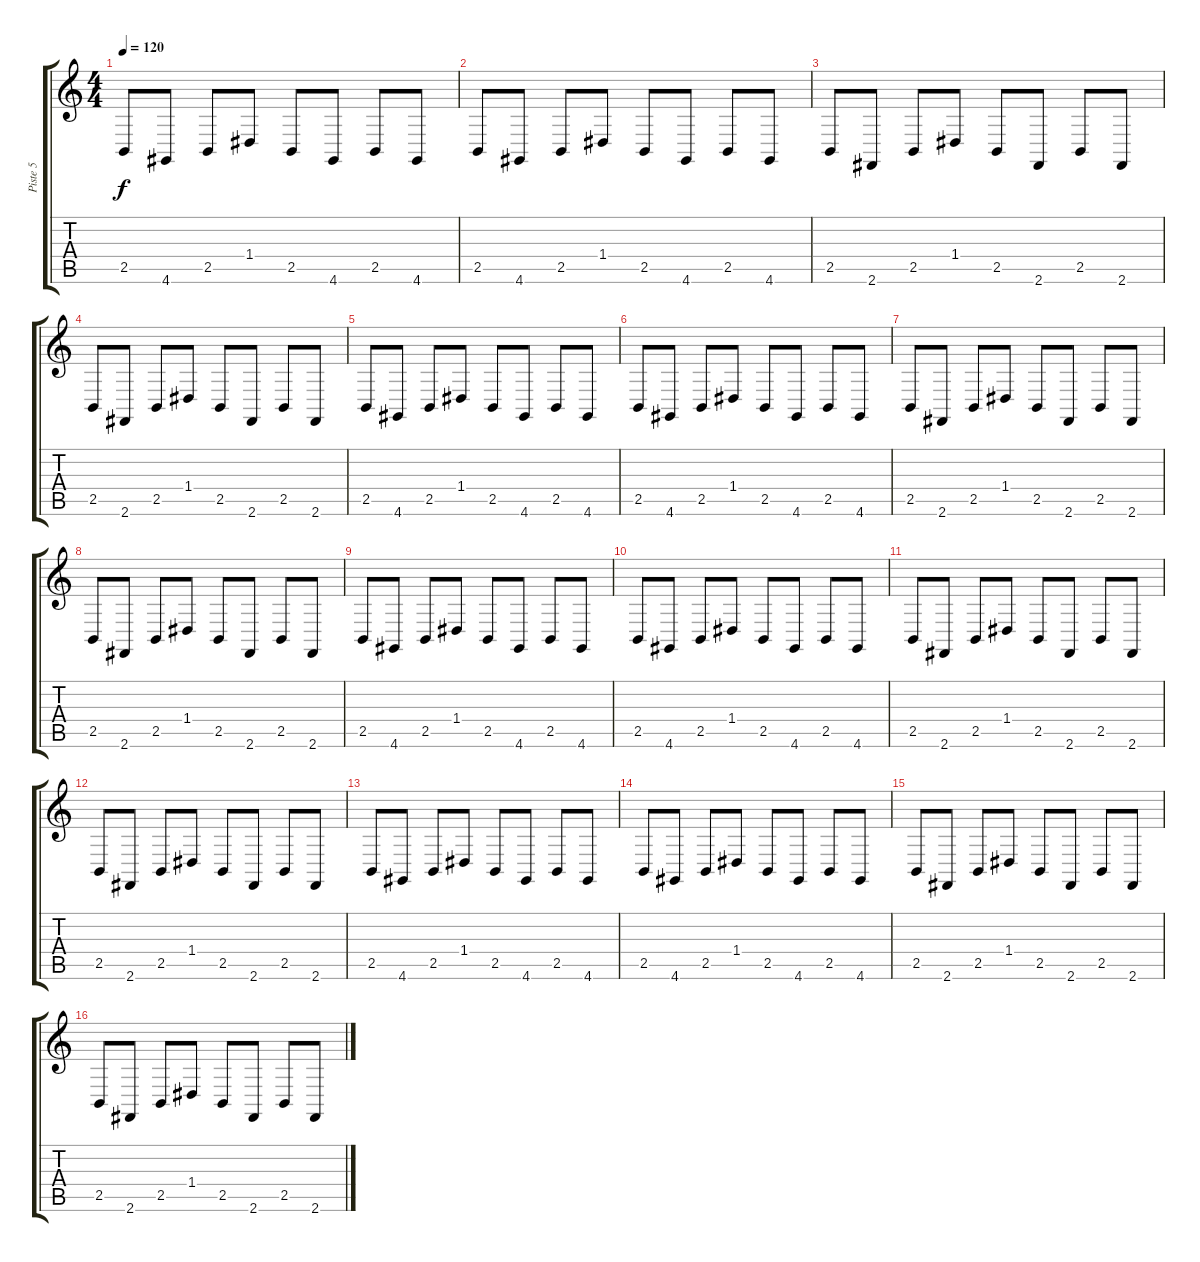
\track ("Piste 5" "Piste 5") {instrument fx1rain}
\staff {score tabs}
\tuning (E4 B3 G3 D3 A2 E2) {hide}
\ts (4 4)
\tempo 120
\clef g2
\ks c
2.5.8{dy f} 4.6.8 2.5.8 1.4.8 2.5.8 4.6.8 2.5.8 4.6.8 |
2.5.8 4.6.8 2.5.8 1.4.8 2.5.8 4.6.8 2.5.8 4.6.8 |
2.5.8 2.6.8 2.5.8 1.4.8 2.5.8 2.6.8 2.5.8 2.6.8 |
2.5.8 2.6.8 2.5.8 1.4.8 2.5.8 2.6.8 2.5.8 2.6.8 |
2.5.8 4.6.8 2.5.8 1.4.8 2.5.8 4.6.8 2.5.8 4.6.8 |
2.5.8 4.6.8 2.5.8 1.4.8 2.5.8 4.6.8 2.5.8 4.6.8 |
2.5.8 2.6.8 2.5.8 1.4.8 2.5.8 2.6.8 2.5.8 2.6.8 |
2.5.8 2.6.8 2.5.8 1.4.8 2.5.8 2.6.8 2.5.8 2.6.8 |
2.5.8 4.6.8 2.5.8 1.4.8 2.5.8 4.6.8 2.5.8 4.6.8 |
2.5.8 4.6.8 2.5.8 1.4.8 2.5.8 4.6.8 2.5.8 4.6.8 |
2.5.8 2.6.8 2.5.8 1.4.8 2.5.8 2.6.8 2.5.8 2.6.8 |
2.5.8 2.6.8 2.5.8 1.4.8 2.5.8 2.6.8 2.5.8 2.6.8 |
2.5.8 4.6.8 2.5.8 1.4.8 2.5.8 4.6.8 2.5.8 4.6.8 |
2.5.8 4.6.8 2.5.8 1.4.8 2.5.8 4.6.8 2.5.8 4.6.8 |
2.5.8 2.6.8 2.5.8 1.4.8 2.5.8 2.6.8 2.5.8 2.6.8 |
2.5.8 2.6.8 2.5.8 1.4.8 2.5.8 2.6.8 2.5.8 2.6.8
